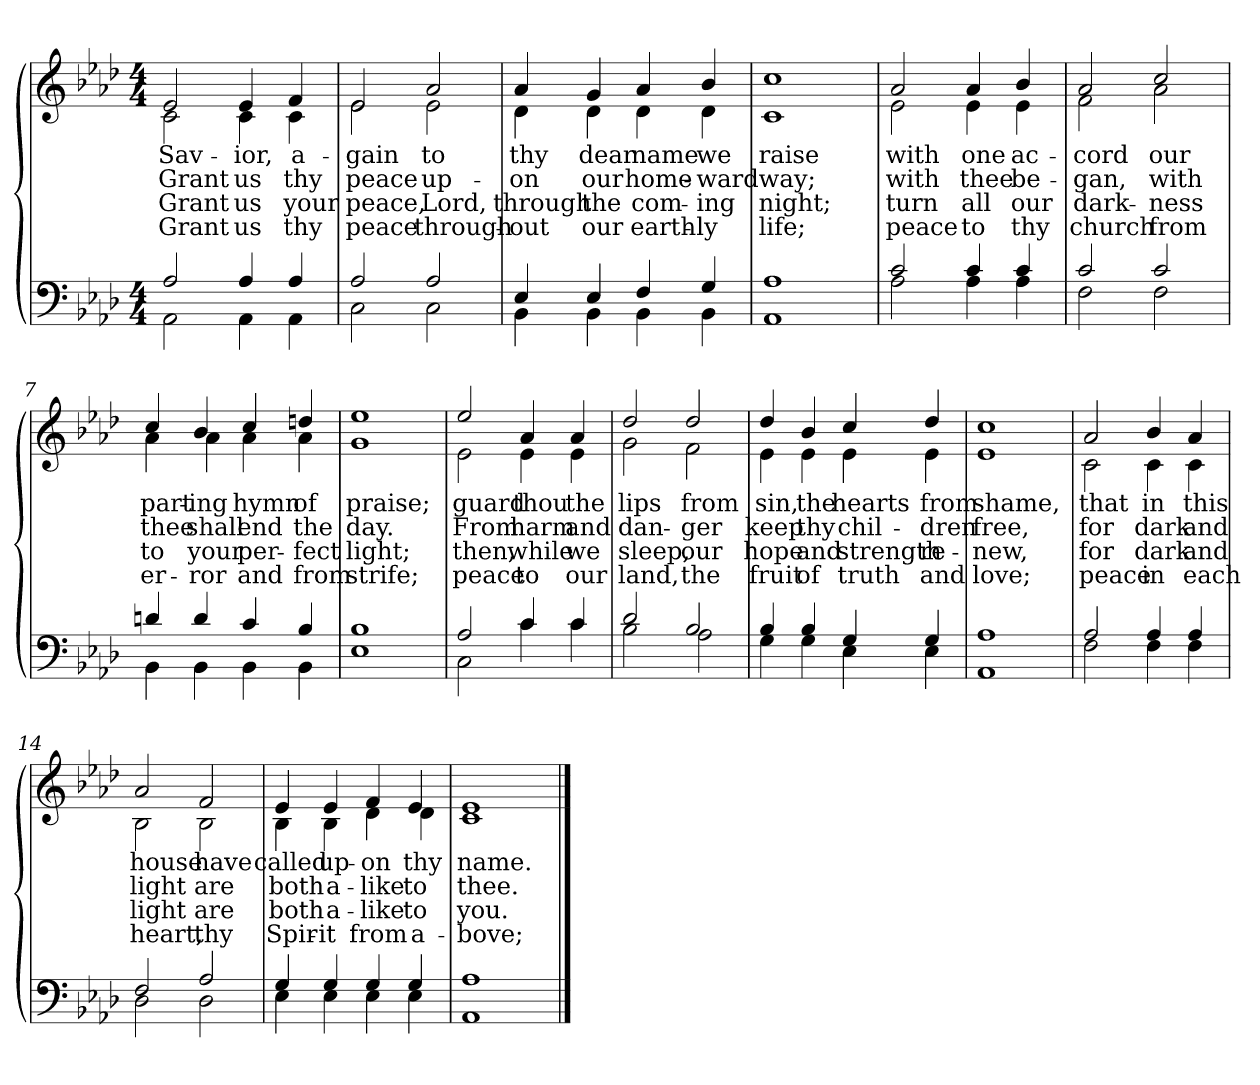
**kern	**kern	**text	**text	**text	**text
*part2	*part1	*part1	*part1	*part1	*part1
*staff2	*staff1	*staff1	*staff1	*staff1	*staff1
*clefF4	*clefG2	*	*	*	*
*k[b-e-a-d-]	*k[b-e-a-d-]	*	*	*	*
*M4/4	*M4/4	*	*	*	*
=1	=1	=1	=1	=1	=1
*^	*	*	*	*	*
!	!	!LO:TX:b:i:t=Verse	!	!	!	!
!	!	!	!LO:LY:b	!LO:LY:b	!LO:LY:b	!LO:LY:b
*	*	*^	*	*	*	*
2A-/	2AA-\	2e-/	2c\	Sav-	Grant	Grant	Grant
!	!	!	!	!LO:LY:b	!LO:LY:b	!LO:LY:b	!LO:LY:b
4A-/	4AA-\	4e-/	4c\	-ior,	us	us	us
!	!	!	!	!LO:LY:b	!LO:LY:b	!LO:LY:b	!LO:LY:b
4A-/	4AA-\	4f/	4c\	a-	thy	your	thy
=2	=2	=2	=2	=2	=2	=2	=2
!	!	!	!	!LO:LY:b	!LO:LY:b	!LO:LY:b	!LO:LY:b
2A-/	2C\	2e-/	2e-\	-gain	peace	peace,	peace
!	!	!	!	!LO:LY:b	!LO:LY:b	!LO:LY:b	!LO:LY:b
2A-/	2C\	2a-/	2e-\	to	up-	Lord,	through-
=3	=3	=3	=3	=3	=3	=3	=3
!	!	!	!	!LO:LY:b	!LO:LY:b	!LO:LY:b	!LO:LY:b
4E-/	4BB-\	4a-/	4d-\	thy	-on	through	-out
!	!	!	!	!LO:LY:b	!LO:LY:b	!LO:LY:b	!LO:LY:b
4E-/	4BB-\	4g/	4d-\	dear	our	the	our
!	!	!	!	!LO:LY:b	!LO:LY:b	!LO:LY:b	!LO:LY:b
4F/	4BB-\	4a-/	4d-\	name	home-	com-	earth-
!	!	!	!	!LO:LY:b	!LO:LY:b	!LO:LY:b	!LO:LY:b
4G/	4BB-\	4b-/	4d-\	we	-ward	-ing	-ly
=4	=4	=4	=4	=4	=4	=4	=4
!	!	!	!	!LO:LY:b	!LO:LY:b	!LO:LY:b	!LO:LY:b
1A-	1AA-	1cc	1c	raise	way;	night;	life;
!!LO:LB:g=z	!!
=5	=5	=5	=5	=5	=5	=5	=5
!	!	!	!	!LO:LY:b	!LO:LY:b	!LO:LY:b	!LO:LY:b
2c/	2A-\	2a-/	2e-\	with	with	turn	peace
!	!	!	!	!LO:LY:b	!LO:LY:b	!LO:LY:b	!LO:LY:b
4c/	4A-\	4a-/	4e-\	one	thee	all	to
!	!	!	!	!LO:LY:b	!LO:LY:b	!LO:LY:b	!LO:LY:b
4c/	4A-\	4b-/	4e-\	ac-	be-	our	thy
=6	=6	=6	=6	=6	=6	=6	=6
!	!	!	!	!LO:LY:b	!LO:LY:b	!LO:LY:b	!LO:LY:b
2c/	2F\	2a-/	2f\	-cord	-gan,	dark-	church
!	!	!	!	!LO:LY:b	!LO:LY:b	!LO:LY:b	!LO:LY:b
2c/	2F\	2cc/	2a-\	our	with	-ness	from
=7	=7	=7	=7	=7	=7	=7	=7
!	!	!	!	!LO:LY:b	!LO:LY:b	!LO:LY:b	!LO:LY:b
4dn/	4BB-\	4cc/	4a-\	part-	thee	to	er-
!	!	!	!	!LO:LY:b	!LO:LY:b	!LO:LY:b	!LO:LY:b
4d/	4BB-\	4b-/	4a-\	-ing	shall	your	-ror
!	!	!	!	!LO:LY:b	!LO:LY:b	!LO:LY:b	!LO:LY:b
4c/	4BB-\	4cc/	4a-\	hymn	end	per-	and
!	!	!	!	!LO:LY:b	!LO:LY:b	!LO:LY:b	!LO:LY:b
4B-/	4BB-\	4ddn/	4a-\	of	the	-fect	from
=8	=8	=8	=8	=8	=8	=8	=8
!	!	!	!	!LO:LY:b	!LO:LY:b	!LO:LY:b	!LO:LY:b
1B-	1E-	1ee-	1g	praise;	day.	light;	strife;
!!LO:LB:g=z	!!
=9	=9	=9	=9	=9	=9	=9	=9
!	!	!	!	!LO:LY:b	!LO:LY:b	!LO:LY:b	!LO:LY:b
2A-/	2C\	2ee-/	2e-\	guard	From	then,	peace
!	!	!	!	!LO:LY:b	!LO:LY:b	!LO:LY:b	!LO:LY:b
4c/	4c\	4a-/	4e-\	thou	harm	while	to
!	!	!	!	!LO:LY:b	!LO:LY:b	!LO:LY:b	!LO:LY:b
4c/	4c\	4a-/	4e-\	the	and	we	our
=10	=10	=10	=10	=10	=10	=10	=10
!	!	!	!	!LO:LY:b	!LO:LY:b	!LO:LY:b	!LO:LY:b
2d-/	2B-\	2dd-/	2g\	lips	dan-	sleep,	land,
!	!	!	!	!LO:LY:b	!LO:LY:b	!LO:LY:b	!LO:LY:b
2B-/	2A-\	2dd-/	2f\	from	-ger	our	the
=11	=11	=11	=11	=11	=11	=11	=11
!	!	!	!	!LO:LY:b	!LO:LY:b	!LO:LY:b	!LO:LY:b
4B-/	4G\	4dd-/	4e-\	sin,	keep	hope	fruit
!	!	!	!	!LO:LY:b	!LO:LY:b	!LO:LY:b	!LO:LY:b
4B-/	4G\	4b-/	4e-\	the	thy	and	of
!	!	!	!	!LO:LY:b	!LO:LY:b	!LO:LY:b	!LO:LY:b
4G/	4E-\	4cc/	4e-\	hearts	chil-	strength	truth
!	!	!	!	!LO:LY:b	!LO:LY:b	!LO:LY:b	!LO:LY:b
4G/	4E-\	4dd-/	4e-\	from	-dren	re-	and
=12	=12	=12	=12	=12	=12	=12	=12
!	!	!	!	!LO:LY:b	!LO:LY:b	!LO:LY:b	!LO:LY:b
1A-	1AA-	1cc	1e-	shame,	free,	-new,	love;
!!LO:LB:g=z	!!
=13	=13	=13	=13	=13	=13	=13	=13
!	!	!	!	!LO:LY:b	!LO:LY:b	!LO:LY:b	!LO:LY:b
2A-/	2F\	2a-/	2c\	that	for	for	peace
!	!	!	!	!LO:LY:b	!LO:LY:b	!LO:LY:b	!LO:LY:b
4A-/	4F\	4b-/	4c\	in	dark	dark	in
!	!	!	!	!LO:LY:b	!LO:LY:b	!LO:LY:b	!LO:LY:b
4A-/	4F\	4a-/	4c\	this	and	and	each
=14	=14	=14	=14	=14	=14	=14	=14
!	!	!	!	!LO:LY:b	!LO:LY:b	!LO:LY:b	!LO:LY:b
2F/	2D-\	2a-/	2B-\	house	light	light	heart,
!	!	!	!	!LO:LY:b	!LO:LY:b	!LO:LY:b	!LO:LY:b
2A-/	2D-\	2f/	2B-\	have	are	are	thy
=15	=15	=15	=15	=15	=15	=15	=15
!	!	!	!	!LO:LY:b	!LO:LY:b	!LO:LY:b	!LO:LY:b
4G/	4E-\	4e-/	4B-\	called	both	both	Spir-
!	!	!	!	!LO:LY:b	!LO:LY:b	!LO:LY:b	!LO:LY:b
4G/	4E-\	4e-/	4B-\	up-	a-	a-	-it
!	!	!	!	!LO:LY:b	!LO:LY:b	!LO:LY:b	!LO:LY:b
4G/	4E-\	4f/	4d-\	-on	-like	-like	from
!	!	!	!	!LO:LY:b	!LO:LY:b	!LO:LY:b	!LO:LY:b
4G/	4E-\	4e-/	4d-\	thy	to	to	a-
=16	=16	=16	=16	=16	=16	=16	=16
!	!	!	!	!LO:LY:b	!LO:LY:b	!LO:LY:b	!LO:LY:b
1A-	1AA-	1e-	1c	name.	thee.	you.	-bove;
*v	*v	*	*	*	*	*	*
*	*v	*v	*	*	*	*
==	==	==	==	==	==
*-	*-	*-	*-	*-	*-
